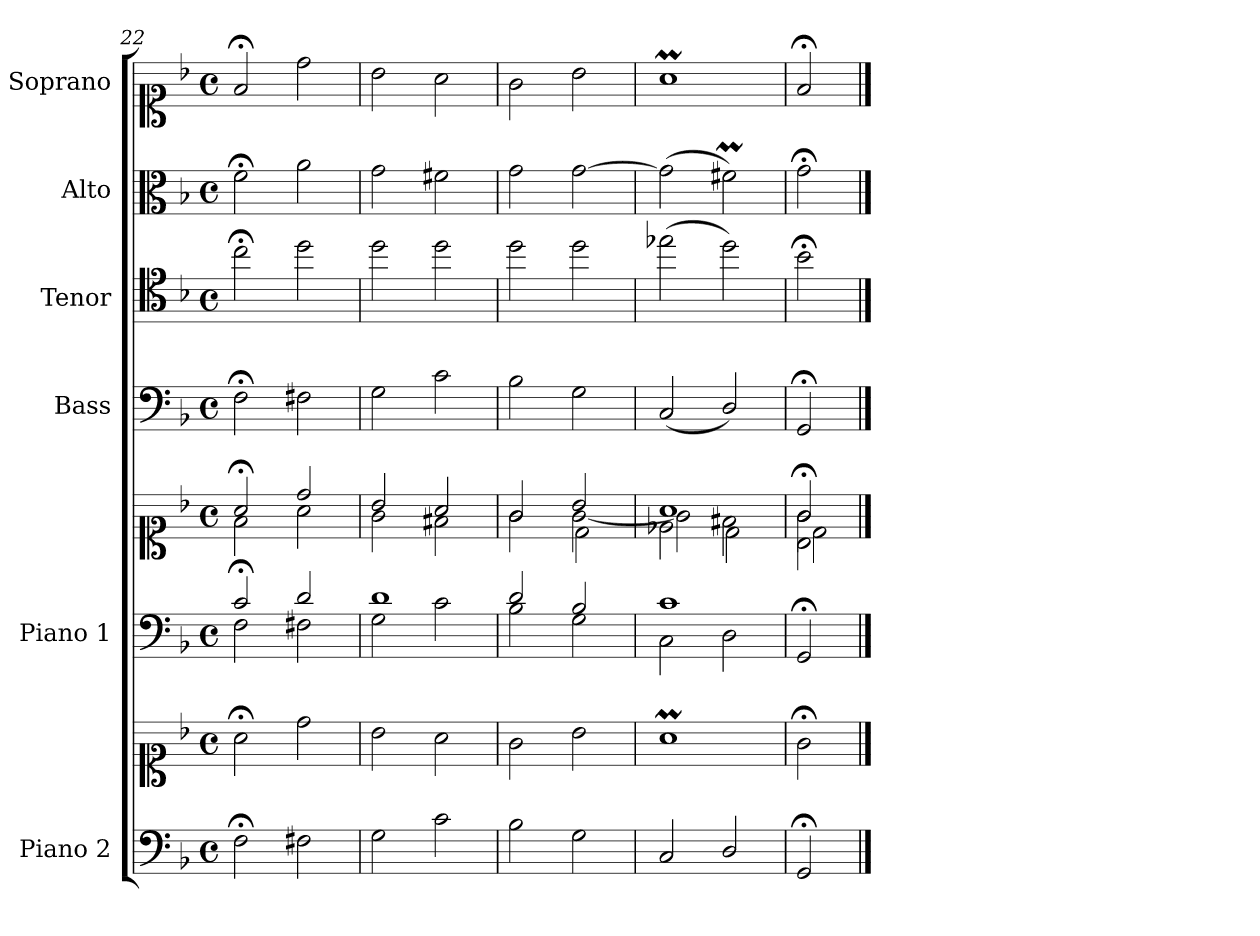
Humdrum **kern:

**kern	**kern	**kern	**kern	**kern	**kern	**kern	**kern
*part6	*part6	*part5	*part5	*part4	*part3	*part2	*part1
*staff8	*staff7	*staff6	*staff5	*staff4	*staff3	*staff2	*staff1
*I"Piano 2	*	*I"Piano 1	*	*I"Bass	*I"Tenor	*I"Alto	*I"Soprano
*I'Pno 2	*	*I'Pno 1	*	*I'B.	*I'T.	*I'A.	*I'S.
*clefF4	*clefC1	*clefF4	*clefC1	*clefF4	*clefC4	*clefC3	*clefC1
*	*	*	*	*	*ITrd7c12	*	*
*k[b-]	*k[b-]	*k[b-]	*k[b-]	*k[b-]	*k[b-]	*k[b-]	*k[b-]
*F:	*F:	*F:	*F:	*F:	*F:	*F:	*F:
*M4/4	*M4/4	*M4/4	*M4/4	*M4/4	*M4/4	*M4/4	*M4/4
*met(c)	*met(c)	*met(c)	*met(c)	*met(c)	*met(c)	*met(c)	*met(c)
=22	=22	=22	=22	=22	=22	=22	=22
*	*	*^	*^	*	*	*	*
2F;\	2a;<\	2c;/	2F\	2a;</	2f\	2F;<\	2c;<\	2f;<\	2f;</
2F#X\	2dd\	2d/	2F#X\	2dd/	2a\	2F#X\	2d\	2a\	2dd\
=23	=23	=23	=23	=23	=23	=23	=23	=23	=23
2G\	2b-\	1d/	2G\	2b-/	2g\	2G\	2d\	2g\	2b-\
2c\	2a\	.	2c\	2a/	2f#X\	2c\	2d\	2f#X\	2a\
=24	=24	=24	=24	=24	=24	=24	=24	=24	=24
*	*	*	*	*	*^	*	*	*	*
2B-\	2g\	2d/	2B-\	2g/	2g\	2ryy	2B-\	2d\	2g\	2g\
2G\	2b-\	2B-/	2G\	2b-/	[<2g\	2d\	2G\	2d\	[>2g\	2b-\
=25	=25	=25	=25	=25	=25	=25	=25	=25	=25	=25
2C/	1am\	1c/	2C\	1a/	2g\]	2e-X\	(2C/	(2e-X\	(2g\]	1am\
2D/	.	.	2D\	.	2f#X\	2d\	2D/)	2d\)	2f#Xm\)	.
*	*	*v	*v	*	*	*	*	*	*	*
=26	=26	=26	=26	=26	=26	=26	=26	=26	=26
*	*	*	*	*	*^	*	*	*	*
2GG;/	2g;<\	2GG;/	2g;</	2B-\	2g\	2d\	2GG;</	2B-;<\	2g;<\	2f;</
*	*	*	*v	*v	*v	*v	*	*	*	*
==	==	==	==	==	==	==	==
*-	*-	*-	*-	*-	*-	*-	*-
